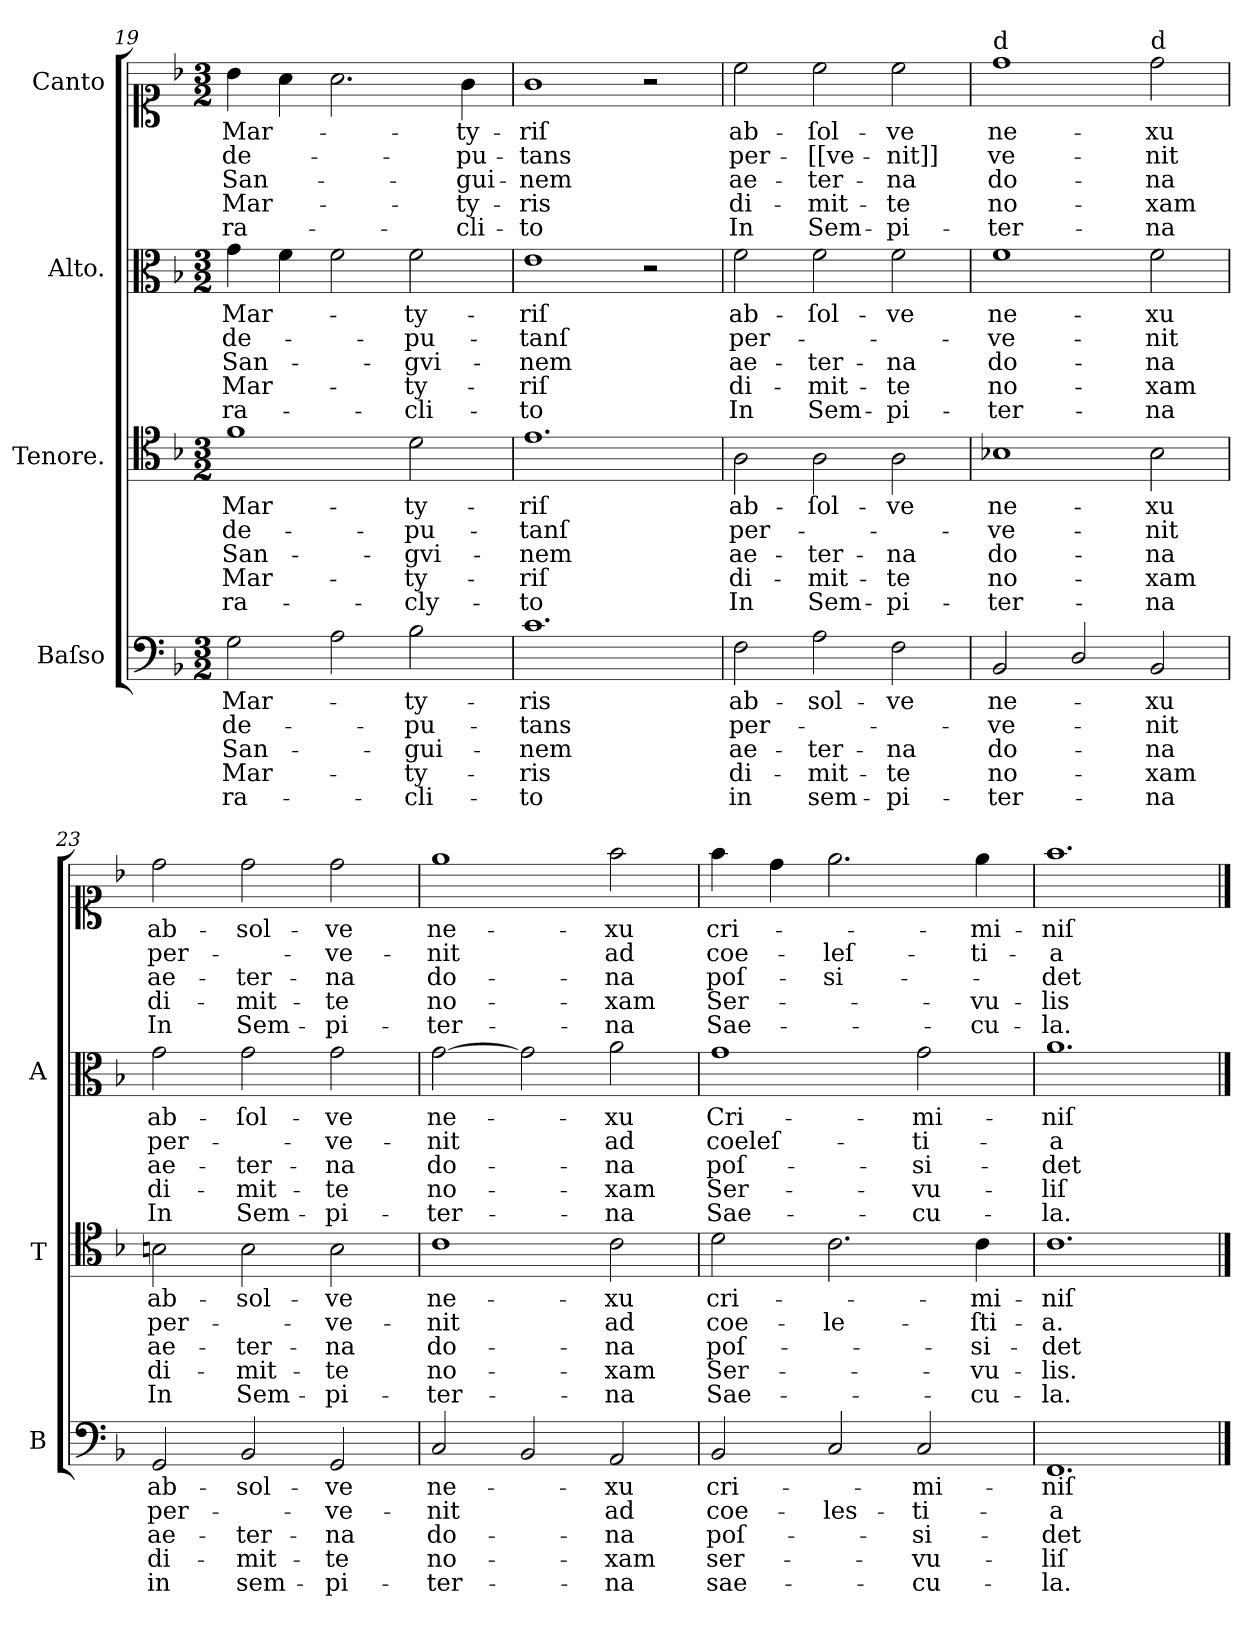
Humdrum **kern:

**kern	**text	**text	**text	**text	**text	**kern	**text	**text	**text	**text	**text	**kern	**text	**text	**text	**text	**text	**kern	**text	**text	**text	**text	**text
*part4	*part4	*part4	*part4	*part4	*part4	*part3	*part3	*part3	*part3	*part3	*part3	*part2	*part2	*part2	*part2	*part2	*part2	*part1	*part1	*part1	*part1	*part1	*part1
*staff4	*staff4	*staff4	*staff4	*staff4	*staff4	*staff3	*staff3	*staff3	*staff3	*staff3	*staff3	*staff2	*staff2	*staff2	*staff2	*staff2	*staff2	*staff1	*staff1	*staff1	*staff1	*staff1	*staff1
*I"Baſso	*	*	*	*	*	*I"Tenore.	*	*	*	*	*	*I"Alto.	*	*	*	*	*	*I"Canto	*	*	*	*	*
*I'B	*	*	*	*	*	*I'T	*	*	*	*	*	*I'A	*	*	*	*	*	*	*	*	*	*	*
*clefF4	*	*	*	*	*	*clefC4	*	*	*	*	*	*clefC3	*	*	*	*	*	*clefC1	*	*	*	*	*
*k[b-]	*	*	*	*	*	*k[b-]	*	*	*	*	*	*k[b-]	*	*	*	*	*	*k[b-]	*	*	*	*	*
*M3/2	*	*	*	*	*	*M3/2	*	*	*	*	*	*M3/2	*	*	*	*	*	*M3/2	*	*	*	*	*
=19	=19	=19	=19	=19	=19	=19	=19	=19	=19	=19	=19	=19	=19	=19	=19	=19	=19	=19	=19	=19	=19	=19	=19
2G\	Mar-	de-	San-	Mar-	-ra-	1f	Mar-	de-	San-	Mar-	-ra-	4g\	Mar-	de-	San-	Mar-	-ra-	4b-\	Mar-	de-	San-	Mar-	-ra-
.	.	.	.	.	.	.	.	.	.	.	.	4f\	.	.	.	.	.	4a\	.	.	.	.	.
2A\	.	.	.	.	.	.	.	.	.	.	.	2f\	.	.	.	.	.	2.a\	.	.	.	.	.
2B-\	-ty-	-pu-	-gui-	-ty-	-cli-	2d\	-ty-	-pu-	-gvi-	-ty-	-cly-	2f\	-ty-	-pu-	-gvi-	-ty-	-cli-	.	.	.	.	.	.
.	.	.	.	.	.	.	.	.	.	.	.	.	.	.	.	.	.	4g\	-ty-	-pu-	-gui-	-ty-	-cli-
=20	=20	=20	=20	=20	=20	=20	=20	=20	=20	=20	=20	=20	=20	=20	=20	=20	=20	=20	=20	=20	=20	=20	=20
1.c	-ris	-tans	-nem	-ris	-to	1.e	-riſ	-tanſ	-nem	-riſ	-to	1e	-riſ	-tanſ	-nem	-riſ	-to	1g	-riſ	-tans	-nem	-ris	-to
.	.	.	.	.	.	.	.	.	.	.	.	2r	.	.	.	.	.	2r	.	.	.	.	.
=21	=21	=21	=21	=21	=21	=21	=21	=21	=21	=21	=21	=21	=21	=21	=21	=21	=21	=21	=21	=21	=21	=21	=21
2F\	ab-	per-	ae-	di-	in	2A\	ab-	per-	ae-	di-	In	2f\	ab-	per-	ae-	di-	In	2cc\	ab-	per-	ae-	di-	In
2A\	-sol-	.	-ter-	-mit-	sem-	2A\	-ſol-	.	-ter-	-mit-	Sem-	2f\	-ſol-	.	-ter-	-mit-	Sem-	2cc\	-ſol-	-[[ve-	-ter-	-mit-	Sem-
2F\	-ve	.	-na	-te	-pi-	2A\	-ve	.	-na	-te	-pi-	2f\	-ve	.	-na	-te	-pi-	2cc\	-ve	-nit]]	-na	-te	-pi-
=22	=22	=22	=22	=22	=22	=22	=22	=22	=22	=22	=22	=22	=22	=22	=22	=22	=22	=22	=22	=22	=22	=22	=22
!	!	!	!	!	!	!	!	!	!	!	!	!	!	!	!	!	!	!LO:TX:a:t=d	!	!	!	!	!
2BB-/	ne-	-ve-	do-	no-	-ter-	1B-X	ne-	-ve-	do-	no-	-ter-	1f	ne-	-ve-	do-	no-	-ter-	1dd	ne-	-ve-	do-	no-	-ter-
2D/	.	.	.	.	.	.	.	.	.	.	.	.	.	.	.	.	.	.	.	.	.	.	.
!	!	!	!	!	!	!	!	!	!	!	!	!	!	!	!	!	!	!LO:TX:a:t=d	!	!	!	!	!
2BB-/	-xu	-nit	-na	-xam	-na	2B-\	-xu	-nit	-na	-xam	-na	2f\	-xu	-nit	-na	-xam	-na	2dd\	-xu	-nit	-na	-xam	-na
=23	=23	=23	=23	=23	=23	=23	=23	=23	=23	=23	=23	=23	=23	=23	=23	=23	=23	=23	=23	=23	=23	=23	=23
!	!LO:LY:i	!LO:LY:i	!LO:LY:i	!LO:LY:i	!LO:LY:i	!	!LO:LY:i	!	!LO:LY:i	!LO:LY:i	!LO:LY:i	!	!LO:LY:i	!LO:LY:i	!LO:LY:i	!LO:LY:i	!LO:LY:i	!	!LO:LY:i	!	!LO:LY:i	!LO:LY:i	!LO:LY:i
2GG/	ab-	per-	ae-	di-	in	2Bn\	ab-	per-	ae-	di-	In	2g\	ab-	per-	ae-	di-	In	2dd\	ab-	per-	ae-	di-	In
!	!LO:LY:i	!	!LO:LY:i	!LO:LY:i	!LO:LY:i	!	!LO:LY:i	!	!LO:LY:i	!LO:LY:i	!LO:LY:i	!	!LO:LY:i	!	!LO:LY:i	!LO:LY:i	!LO:LY:i	!	!LO:LY:i	!	!LO:LY:i	!LO:LY:i	!LO:LY:i
2BB-/	-sol-	.	-ter-	-mit-	sem-	2B\	-sol-	.	-ter-	-mit-	Sem-	2g\	-ſol-	.	-ter-	-mit-	Sem-	2dd\	-sol-	.	-ter-	-mit-	Sem-
!	!LO:LY:i	!LO:LY:i	!LO:LY:i	!LO:LY:i	!LO:LY:i	!	!LO:LY:i	!	!LO:LY:i	!LO:LY:i	!LO:LY:i	!	!LO:LY:i	!LO:LY:i	!LO:LY:i	!LO:LY:i	!LO:LY:i	!	!LO:LY:i	!	!LO:LY:i	!LO:LY:i	!LO:LY:i
2GG/	-ve	-ve-	-na	-te	-pi-	2B\	-ve	-ve-	-na	-te	-pi-	2g\	-ve	-ve-	-na	-te	-pi-	2dd\	-ve	-ve-	-na	-te	-pi-
=24	=24	=24	=24	=24	=24	=24	=24	=24	=24	=24	=24	=24	=24	=24	=24	=24	=24	=24	=24	=24	=24	=24	=24
!	!LO:LY:i	!LO:LY:i	!LO:LY:i	!LO:LY:i	!LO:LY:i	!	!LO:LY:i	!	!LO:LY:i	!LO:LY:i	!LO:LY:i	!	!LO:LY:i	!LO:LY:i	!LO:LY:i	!LO:LY:i	!LO:LY:i	!	!LO:LY:i	!	!LO:LY:i	!LO:LY:i	!LO:LY:i
2C/	ne-	-nit	do-	no-	-ter-	1c	ne-	-nit	do-	no-	-ter-	[2g\	ne-	-nit	do-	no-	-ter-	1ee	ne-	-nit	do-	no-	-ter-
2BB-/	.	.	.	.	.	.	.	.	.	.	.	2g\]	.	.	.	.	.	.	.	.	.	.	.
!	!LO:LY:i	!	!LO:LY:i	!LO:LY:i	!LO:LY:i	!	!LO:LY:i	!	!LO:LY:i	!LO:LY:i	!LO:LY:i	!	!LO:LY:i	!	!LO:LY:i	!LO:LY:i	!LO:LY:i	!	!LO:LY:i	!	!LO:LY:i	!LO:LY:i	!LO:LY:i
2AA/	-xu	ad	-na	-xam	-na	2c\	-xu	ad	-na	-xam	-na	2a\	-xu	ad	-na	-xam	-na	2ff\	-xu	ad	-na	-xam	-na
=25	=25	=25	=25	=25	=25	=25	=25	=25	=25	=25	=25	=25	=25	=25	=25	=25	=25	=25	=25	=25	=25	=25	=25
2BB-/	cri-	coe-	poſ-	ser-	sae-	2d\	cri-	coe-	poſ-	Ser-	Sae-	1g	Cri-	coeleſ-	poſ-	Ser-	Sae-	4ff\	cri-	coe-	poſ-	Ser-	Sae-
.	.	.	.	.	.	.	.	.	.	.	.	.	.	.	.	.	.	4dd\	.	.	.	.	.
2C/	.	-les-	.	.	.	2.c\	.	-le-	.	.	.	.	.	.	.	.	.	2.ee\	.	-leſ-	-si-	.	.
2C/	-mi-	-ti-	-si-	-vu-	-cu-	.	.	.	.	.	.	2g\	-mi-	-ti-	-si-	-vu-	-cu-	.	.	.	.	.	.
.	.	.	.	.	.	4c\	-mi-	-ſti-	-si-	-vu-	-cu-	.	.	.	.	.	.	4ee\	-mi-	-ti-	.	-vu-	-cu-
=26	=26	=26	=26	=26	=26	=26	=26	=26	=26	=26	=26	=26	=26	=26	=26	=26	=26	=26	=26	=26	=26	=26	=26
1.FF	-niſ	-a	-det	-liſ	-la.	1.c	-niſ	-a.	-det	-lis.	-la.	1.a	-niſ	-a	-det	-liſ	-la.	1.ff	-niſ	-a	-det	-lis	-la.
==	==	==	==	==	==	==	==	==	==	==	==	==	==	==	==	==	==	==	==	==	==	==	==
*-	*-	*-	*-	*-	*-	*-	*-	*-	*-	*-	*-	*-	*-	*-	*-	*-	*-	*-	*-	*-	*-	*-	*-
